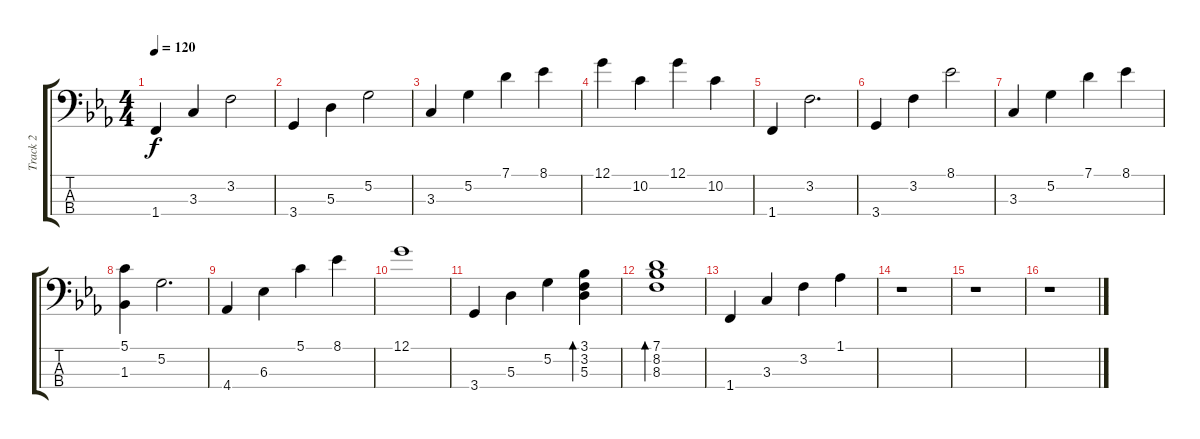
\track ("Track 2" "Track 2") {instrument electricbassfinger}
\staff {score tabs}
\tuning (G2 D2 A1 E1) {hide}
\ts (4 4)
\tempo 120
\clef f4
\ks eb
1.4.4{dy f} 3.3.4 3.2.2 |
3.4.4 5.3.4 5.2.2 |
3.3.4 5.2.4 7.1.4 8.1.4 |
12.1.4 10.2.4 12.1.4 10.2.4 |
1.4.4 3.2.2{d} |
3.4.4 3.2.4 8.1.2 |
3.3.4 5.2.4 7.1.4 8.1.4 |
(5.1 1.3).4 5.2.2{d} |
4.4.4 6.3.4 5.1.4 8.1.4 |
12.1.1 |
3.4.4 5.3.4 5.2.4 (3.1 3.2 5.3).4{bd 480} |
(7.1 8.2 8.3).1{bd 480} |
1.4.4 3.3.4 3.2.4 1.1.4 |
r.1 |
r.1 |
r.1
